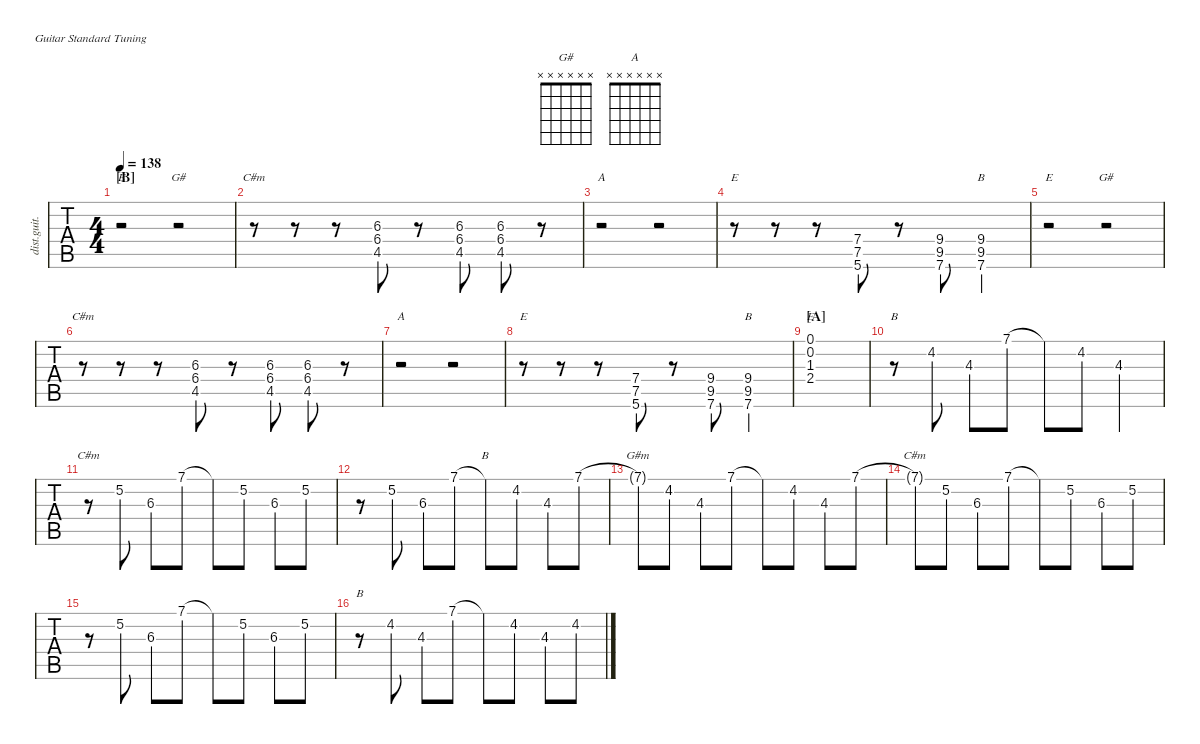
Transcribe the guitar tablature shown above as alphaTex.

\defaultSystemsLayout 4
\hideDynamics
\bracketExtendMode nobrackets
\track ("Distortion Guitar" "dist.guit.") {defaultSystemsLayout 4 instrument distortionguitar}
\staff {tabs}
\tuning (E4 B3 G3 D3 A2 E2)
\chord ("B" x x x x x x)
\chord ("E" x x x x x x)
\chord ("G#" x x x x x x)
\chord ("C#m" x x 6 6 4 x) {firstfret 4 showdiagram false showfingering false}
\chord ("A" x x x x x x)
\chord ("E" x x x 2 2 0) {showdiagram false showfingering false barre 2}
\chord ("B" x x x 9 9 7) {firstfret 7 showdiagram false showfingering false}
\chord ("E" 0 0 1 2 x x) {showdiagram false showfingering false}
\chord ("C#m" x x x x x x)
\chord ("B" 7 x x x x x) {firstfret 7 showdiagram false showfingering false}
\chord ("G#m" 7 x x x x x) {firstfret 7 showdiagram false showfingering false}
\chord ("C#m" 7 x x x x x) {firstfret 7 showdiagram false showfingering false}
\ts (4 4)
\section ("B" "")
\tempo 138
\clef g2
\ks c
r.2{ch "E" dy mf instrument distortionguitar} r.2{ch "G#"} |
r.8{ch "C#m"} r.8 r.8 (6.4{acc #} 4.5{acc #} 6.3{acc #}).8 r.8 (6.4{acc #} 4.5{acc #} 6.3{acc #}).8 (6.4{acc #} 4.5{acc #} 6.3{acc #}).8 r.8 |
r.2{ch "A"} r.2 |
r.8{ch "E"} r.8 r.8 (7.4 5.6 7.5).8 r.8 (9.4 9.5{acc #} 7.6).8 (9.4{st} 9.5{st acc #} 7.6{st}).4{ch "B"} |
r.2{ch "E"} r.2{ch "G#"} |
r.8{ch "C#m"} r.8 r.8 (6.4{acc #} 4.5{acc #} 6.3{acc #}).8 r.8 (6.4{acc #} 4.5{acc #} 6.3{acc #}).8 (6.4{acc #} 4.5{acc #} 6.3{acc #}).8 r.8 |
r.2{ch "A"} r.2 |
r.8{ch "E"} r.8 r.8 (7.4 5.6 7.5).8 r.8 (9.4 9.5{acc #} 7.6).8 (9.4{st} 9.5{st acc #} 7.6{st}).4{ch "B"} |
\section ("A" "")
(0.1 0.2 1.3{acc #} 2.4).1{ch "E" instrument violin} |
r.8{ch "B"} 4.2{acc #}.8 4.3.8 7.1.8 7.1{t}.8 4.2{acc #}.8 4.3.4 |
r.8{ch "C#m"} 5.2.8 6.3{acc #}.8 7.1.8 7.1{t}.8 5.2.8 6.3{acc #}.8 5.2.8 |
r.8 5.2.8 6.3{acc #}.8 7.1.8 7.1{t}.8{ch "B"} 4.2{acc #}.8 4.3.8 7.1.8 |
7.1{t}.8{ch "G#m"} 4.2{acc #}.8 4.3.8 7.1.8 7.1{t}.8 4.2{acc #}.8 4.3.8 7.1.8 |
7.1{t}.8{ch "C#m"} 5.2.8 6.3{acc #}.8 7.1.8 7.1{t}.8 5.2.8 6.3{acc #}.8 5.2.8 |
r.8 5.2.8 6.3{acc #}.8 7.1.8 7.1{t}.8 5.2.8 6.3{acc #}.8 5.2.8 |
r.8{ch "B"} 4.2{acc #}.8 4.3.8 7.1.8 7.1{t}.8 4.2{acc #}.8 4.3.8 4.2{acc #}.8
